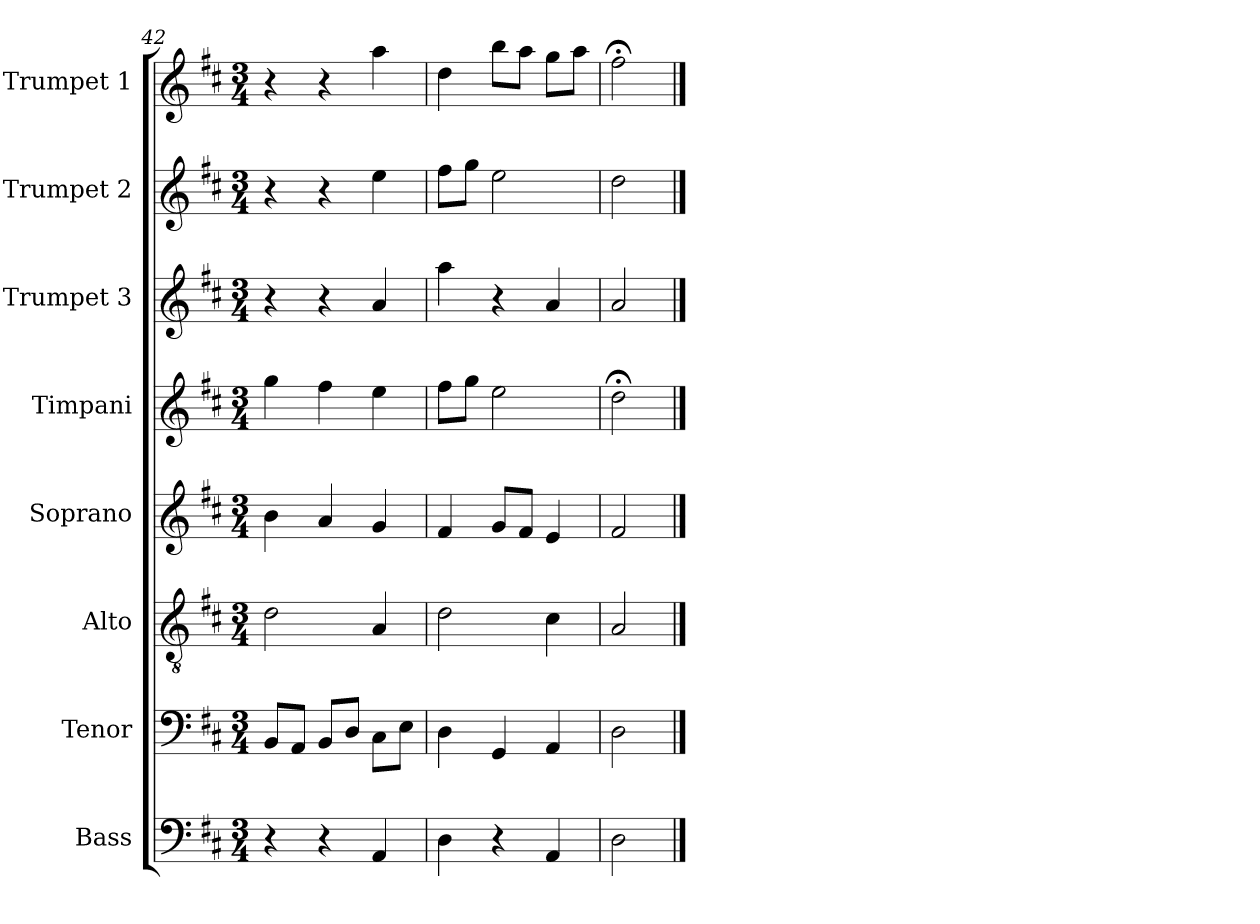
**kern	**kern	**kern	**kern	**kern	**kern	**kern	**kern
*part8	*part7	*part6	*part5	*part4	*part3	*part2	*part1
*staff8	*staff7	*staff6	*staff5	*staff4	*staff3	*staff2	*staff1
*I"Bass	*I"Tenor	*I"Alto	*I"Soprano	*I"Timpani	*I"Trumpet 3	*I"Trumpet 2	*I"Trumpet 1
*I'B.	*I'T.	*I'A.	*I'S.	*I'Timp	*I'Tpt	*I'Tpt	*I'Tpt
*clefF4	*clefF4	*clefGv2	*clefG2	*clefG2	*clefG2	*clefG2	*clefG2
*	*	*	*	*	*ITrd1c2	*ITrd1c2	*ITrd1c2
*k[f#c#]	*k[f#c#]	*k[f#c#]	*k[f#c#]	*k[f#c#]	*k[]	*k[]	*k[]
*D:	*D:	*D:	*D:	*D:	*C:	*C:	*C:
*M3/4	*M3/4	*M3/4	*M3/4	*M3/4	*M3/4	*M3/4	*M3/4
=42	=42	=42	=42	=42	=42	=42	=42
4r	8BB/L	2d\	4b\	4gg\	4r	4r	4r
.	8AA/J	.	.	.	.	.	.
4r	8BB/L	.	4a/	4ff#\	4r	4r	4r
.	8D/J	.	.	.	.	.	.
4AA/	8C#\L	4A/	4g/	4ee\	4g/	4dd\	4gg\
.	8E\J	.	.	.	.	.	.
=43	=43	=43	=43	=43	=43	=43	=43
4D\	4D\	2d\	4f#/	8ff#\L	4gg\	8ee\L	4cc\
.	.	.	.	8gg\J	.	8ff\J	.
4r	4GG/	.	8g/L	2ee\	4r	2dd\	8aa\L
.	.	.	8f#/J	.	.	.	8gg\J
4AA/	4AA/	4c#\	4e/	.	4g/	.	8ff\L
.	.	.	.	.	.	.	8gg\J
=44	=44	=44	=44	=44	=44	=44	=44
2D\	2D\	2A/	2f#/	2dd;<\	2g/	2cc\	2ee;<\
==	==	==	==	==	==	==	==
*-	*-	*-	*-	*-	*-	*-	*-
